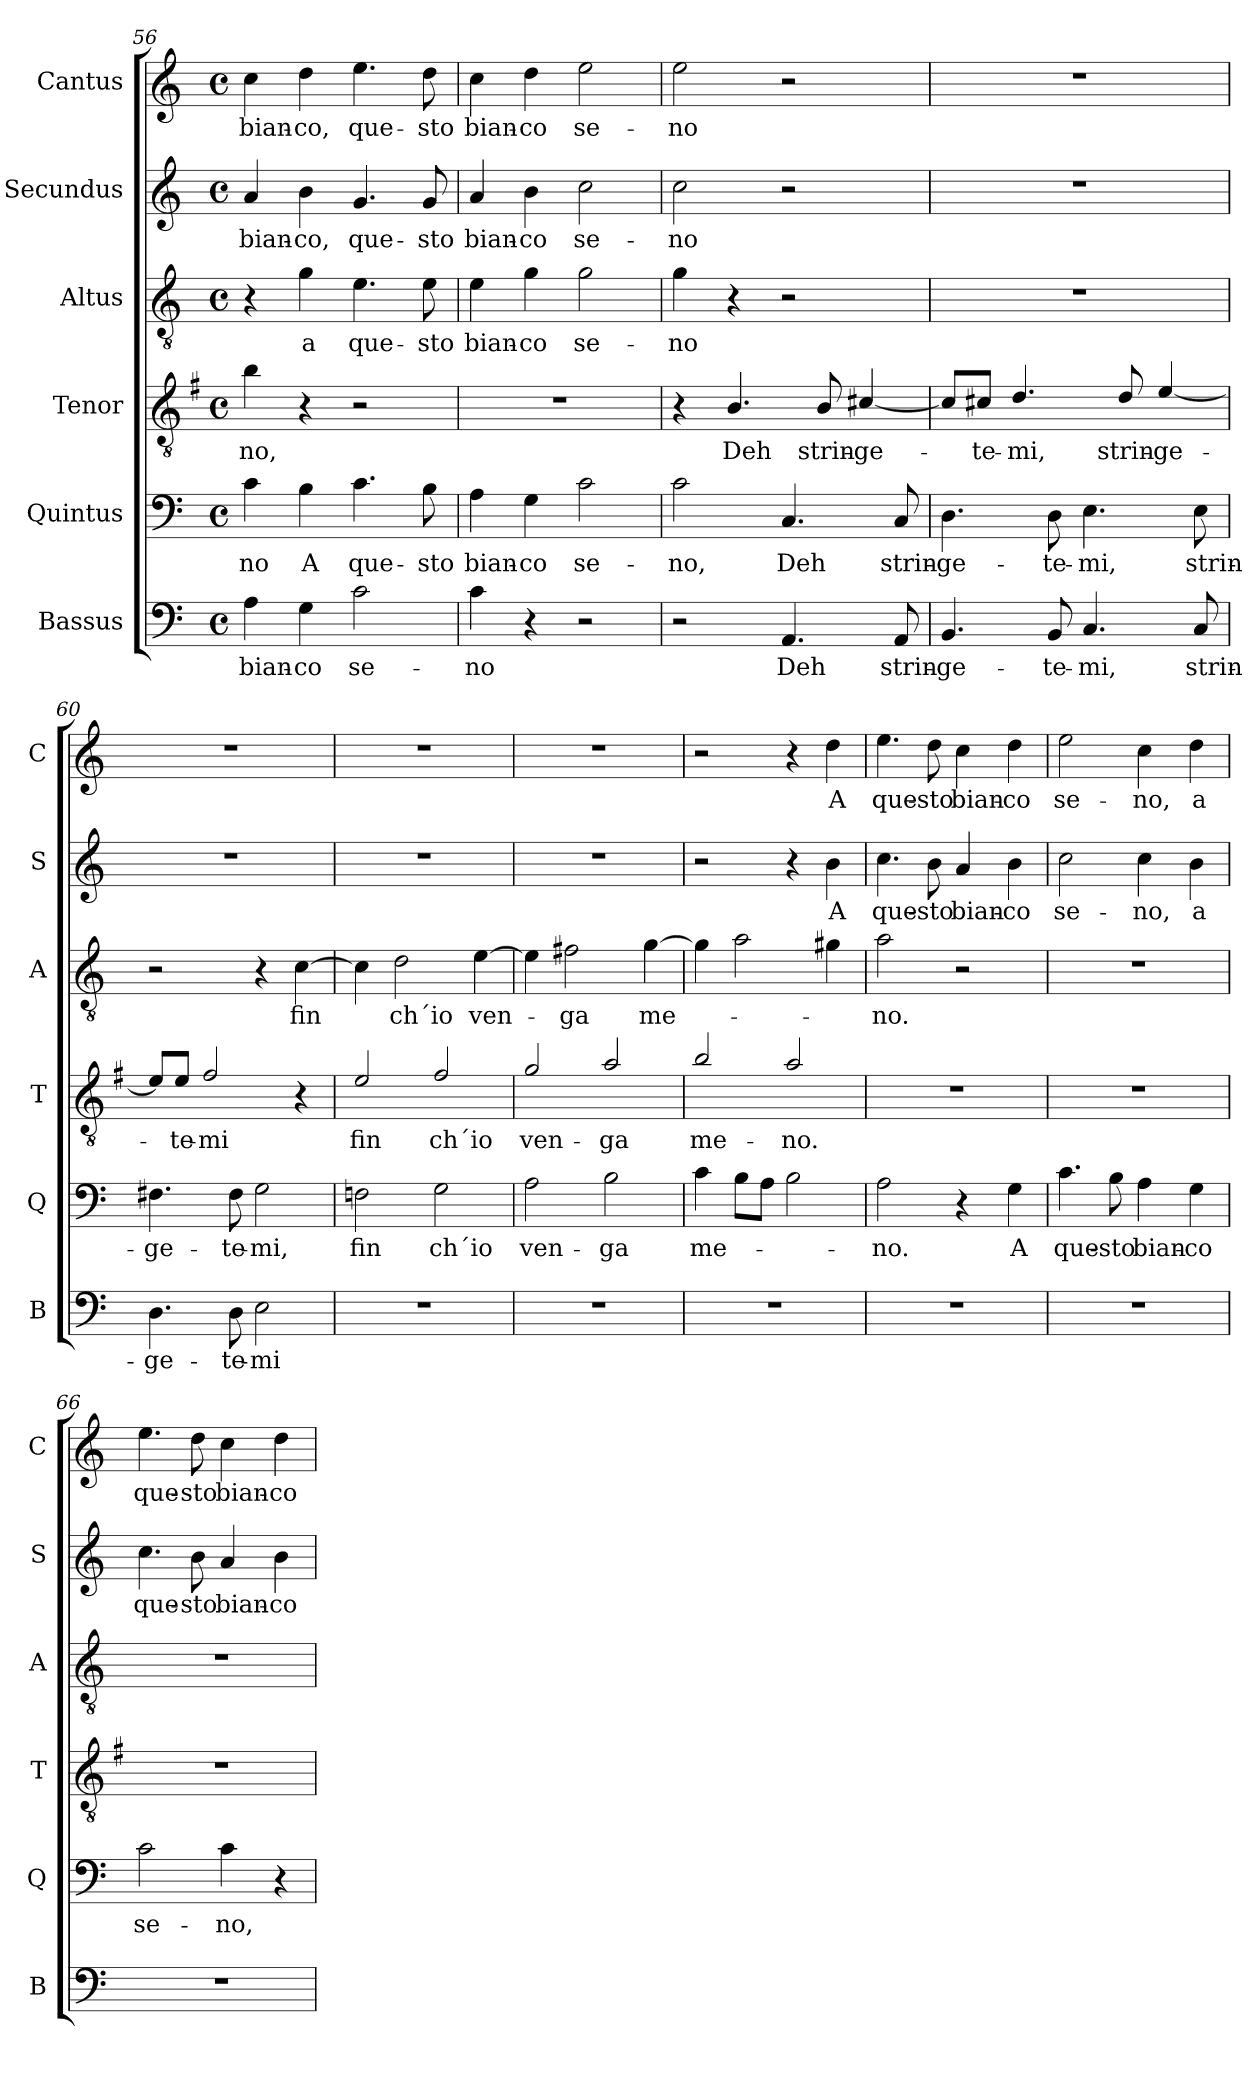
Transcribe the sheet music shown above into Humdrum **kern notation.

**kern	**text	**kern	**text	**kern	**text	**kern	**text	**kern	**text	**kern	**text
*part6	*part6	*part5	*part5	*part4	*part4	*part3	*part3	*part2	*part2	*part1	*part1
*staff6	*staff6	*staff5	*staff5	*staff4	*staff4	*staff3	*staff3	*staff2	*staff2	*staff1	*staff1
*I"Bassus	*	*I"Quintus	*	*I"Tenor	*	*I"Altus	*	*I"Secundus	*	*I"Cantus	*
*I'B	*	*I'Q	*	*I'T	*	*I'A	*	*I'S	*	*I'C	*
*clefF4	*	*clefF4	*	*clefGv2	*	*clefGv2	*	*clefG2	*	*clefG2	*
*	*	*	*	*ITrd4c7	*	*	*	*	*	*	*
*k[]	*	*k[]	*	*k[]	*	*k[]	*	*k[]	*	*k[]	*
*M4/4	*	*M4/4	*	*M4/4	*	*M4/4	*	*M4/4	*	*M4/4	*
*met(c)	*	*met(c)	*	*met(c)	*	*met(c)	*	*met(c)	*	*met(c)	*
=56	=56	=56	=56	=56	=56	=56	=56	=56	=56	=56	=56
!	!LO:LY:b	!	!LO:LY:b	!	!LO:LY:b	!	!	!	!LO:LY:b	!	!LO:LY:b
4A\	bian-	4c\	-no	4e\	-no,	4r	.	4a/	bian-	4cc\	bian-
!	!LO:LY:b	!	!LO:LY:b	!	!	!	!LO:LY:b	!	!LO:LY:b	!	!LO:LY:b
4G\	-co	4B\	A	4r	.	4g\	a	4b\	-co,	4dd\	-co,
!	!LO:LY:b	!	!LO:LY:b	!	!	!	!LO:LY:b	!	!LO:LY:b	!	!LO:LY:b
2c\	se-	4.c\	que-	2r	.	4.e\	que-	4.g/	que-	4.ee\	que-
!	!	!	!LO:LY:b	!	!	!	!LO:LY:b	!	!LO:LY:b	!	!LO:LY:b
.	.	8B\	-sto	.	.	8e\	-sto	8g/	-sto	8dd\	-sto
=57	=57	=57	=57	=57	=57	=57	=57	=57	=57	=57	=57
!	!LO:LY:b	!	!LO:LY:b	!	!	!	!LO:LY:b	!	!LO:LY:b	!	!LO:LY:b
4c\	-no	4A\	bian-	1r	.	4e\	bian-	4a/	bian-	4cc\	bian-
!	!	!	!LO:LY:b	!	!	!	!LO:LY:b	!	!LO:LY:b	!	!LO:LY:b
4r	.	4G\	-co	.	.	4g\	-co	4b\	-co	4dd\	-co
!	!	!	!LO:LY:b	!	!	!	!LO:LY:b	!	!LO:LY:b	!	!LO:LY:b
2r	.	2c\	se-	.	.	2g\	se-	2cc\	se-	2ee\	se-
=58	=58	=58	=58	=58	=58	=58	=58	=58	=58	=58	=58
!	!	!	!LO:LY:b	!	!	!	!LO:LY:b	!	!LO:LY:b	!	!LO:LY:b
2r	.	2c\	-no,	4r	.	4g\	-no	2cc\	-no	2ee\	-no
!	!	!	!	!	!LO:LY:b	!	!	!	!	!	!
.	.	.	.	4.E/	Deh	4r	.	.	.	.	.
!	!LO:LY:b	!	!LO:LY:b	!	!	!	!	!	!	!	!
4.AA/	Deh	4.C/	Deh	.	.	2r	.	2r	.	2r	.
!	!	!	!	!	!LO:LY:b	!	!	!	!	!	!
.	.	.	.	8E/	strin-	.	.	.	.	.	.
!	!	!	!	!	!LO:LY:b	!	!	!	!	!	!
.	.	.	.	[4F#X/	-ge-	.	.	.	.	.	.
!	!LO:LY:b	!	!LO:LY:b	!	!	!	!	!	!	!	!
8AA/	strin-	8C/	strin-	.	.	.	.	.	.	.	.
!!LO:PB:g=z
=59	=59	=59	=59	=59	=59	=59	=59	=59	=59	=59	=59
!	!LO:LY:b	!	!LO:LY:b	!	!	!	!	!	!	!	!
4.BB/	-ge-	4.D\	-ge-	8F#/L]	.	1r	.	1r	.	1r	.
!	!	!	!	!	!LO:LY:b	!	!	!	!	!	!
.	.	.	.	8F#X/J	-te-	.	.	.	.	.	.
!	!	!	!	!	!LO:LY:b	!	!	!	!	!	!
.	.	.	.	4.G/	-mi,	.	.	.	.	.	.
!	!LO:LY:b	!	!LO:LY:b	!	!	!	!	!	!	!	!
8BB/	-te-	8D\	-te-	.	.	.	.	.	.	.	.
!	!LO:LY:b	!	!LO:LY:b	!	!	!	!	!	!	!	!
4.C/	-mi,	4.E\	-mi,	.	.	.	.	.	.	.	.
!	!	!	!	!	!LO:LY:b	!	!	!	!	!	!
.	.	.	.	8G/	strin-	.	.	.	.	.	.
!	!	!	!	!	!LO:LY:b	!	!	!	!	!	!
.	.	.	.	[4A/	-ge-	.	.	.	.	.	.
!	!LO:LY:b	!	!LO:LY:b	!	!	!	!	!	!	!	!
8C/	strin-	8E\	strin-	.	.	.	.	.	.	.	.
=60	=60	=60	=60	=60	=60	=60	=60	=60	=60	=60	=60
!	!LO:LY:b	!	!LO:LY:b	!	!	!	!	!	!	!	!
4.D\	-ge-	4.F#X\	-ge-	8A/L]	.	2r	.	1r	.	1r	.
!	!	!	!	!	!LO:LY:b	!	!	!	!	!	!
.	.	.	.	8A/J	-te-	.	.	.	.	.	.
!	!	!	!	!	!LO:LY:b	!	!	!	!	!	!
.	.	.	.	2B/	-mi	.	.	.	.	.	.
!	!LO:LY:b	!	!LO:LY:b	!	!	!	!	!	!	!	!
8D\	-te-	8F#\	-te-	.	.	.	.	.	.	.	.
!	!LO:LY:b	!	!LO:LY:b	!	!	!	!	!	!	!	!
2E\	-mi	2G\	-mi,	.	.	4r	.	.	.	.	.
!	!	!	!	!	!	!	!LO:LY:b	!	!	!	!
.	.	.	.	4r	.	[4c\	fin	.	.	.	.
=61	=61	=61	=61	=61	=61	=61	=61	=61	=61	=61	=61
!	!	!	!LO:LY:b	!	!LO:LY:b	!	!	!	!	!	!
1r	.	2Fn\	fin	2A/	fin	4c\]	.	1r	.	1r	.
!	!	!	!	!	!	!	!LO:LY:b	!	!	!	!
.	.	.	.	.	.	2d\	ch´io	.	.	.	.
!	!	!	!LO:LY:b	!	!LO:LY:b	!	!	!	!	!	!
.	.	2G\	ch´io	2B/	ch´io	.	.	.	.	.	.
!	!	!	!	!	!	!	!LO:LY:b	!	!	!	!
.	.	.	.	.	.	[4e\	ven-	.	.	.	.
=62	=62	=62	=62	=62	=62	=62	=62	=62	=62	=62	=62
!	!	!	!LO:LY:b	!	!LO:LY:b	!	!	!	!	!	!
1r	.	2A\	ven-	2c/	ven-	4e\]	.	1r	.	1r	.
!	!	!	!	!	!	!	!LO:LY:b	!	!	!	!
.	.	.	.	.	.	2f#X\	-ga	.	.	.	.
!	!	!	!LO:LY:b	!	!LO:LY:b	!	!	!	!	!	!
.	.	2B\	-ga	2d/	-ga	.	.	.	.	.	.
!	!	!	!	!	!	!	!LO:LY:b	!	!	!	!
.	.	.	.	.	.	[4g\	me-	.	.	.	.
=63	=63	=63	=63	=63	=63	=63	=63	=63	=63	=63	=63
!	!	!	!LO:LY:b	!	!LO:LY:b	!	!	!	!	!	!
1r	.	4c\	me-	2e/	me-	4g\]	.	2r	.	2r	.
.	.	8B\L	.	.	.	2a\	.	.	.	.	.
.	.	8A\J	.	.	.	.	.	.	.	.	.
!	!	!	!	!	!LO:LY:b	!	!	!	!	!	!
.	.	2B\	.	2d/	-no.	.	.	4r	.	4r	.
!	!	!	!	!	!	!	!	!	!LO:LY:b	!	!LO:LY:b
.	.	.	.	.	.	4g#X\	.	4b\	A	4dd\	A
!!LO:LB:g=z
=64	=64	=64	=64	=64	=64	=64	=64	=64	=64	=64	=64
!	!	!	!LO:LY:b	!	!	!	!LO:LY:b	!	!LO:LY:b	!	!LO:LY:b
1r	.	2A\	-no.	1r	.	2a\	-no.	4.cc\	que-	4.ee\	que-
!	!	!	!	!	!	!	!	!	!LO:LY:b	!	!LO:LY:b
.	.	.	.	.	.	.	.	8b\	-sto	8dd\	-sto
!	!	!	!	!	!	!	!	!	!LO:LY:b	!	!LO:LY:b
.	.	4r	.	.	.	2r	.	4a/	bian-	4cc\	bian-
!	!	!	!LO:LY:b	!	!	!	!	!	!LO:LY:b	!	!LO:LY:b
.	.	4G\	A	.	.	.	.	4b\	-co	4dd\	-co
=65	=65	=65	=65	=65	=65	=65	=65	=65	=65	=65	=65
!	!	!	!LO:LY:b	!	!	!	!	!	!LO:LY:b	!	!LO:LY:b
1r	.	4.c\	que-	1r	.	1r	.	2cc\	se-	2ee\	se-
!	!	!	!LO:LY:b	!	!	!	!	!	!	!	!
.	.	8B\	-sto	.	.	.	.	.	.	.	.
!	!	!	!LO:LY:b	!	!	!	!	!	!LO:LY:b	!	!LO:LY:b
.	.	4A\	bian-	.	.	.	.	4cc\	-no,	4cc\	-no,
!	!	!	!LO:LY:b	!	!	!	!	!	!LO:LY:b	!	!LO:LY:b
.	.	4G\	-co	.	.	.	.	4b\	a	4dd\	a
=66	=66	=66	=66	=66	=66	=66	=66	=66	=66	=66	=66
!	!	!	!LO:LY:b	!	!	!	!	!	!LO:LY:b	!	!LO:LY:b
1r	.	2c\	se-	1r	.	1r	.	4.cc\	que-	4.ee\	que-
!	!	!	!	!	!	!	!	!	!LO:LY:b	!	!LO:LY:b
.	.	.	.	.	.	.	.	8b\	-sto	8dd\	-sto
!	!	!	!LO:LY:b	!	!	!	!	!	!LO:LY:b	!	!LO:LY:b
.	.	4c\	-no,	.	.	.	.	4a/	bian-	4cc\	bian-
!	!	!	!	!	!	!	!	!	!LO:LY:b	!	!LO:LY:b
.	.	4r	.	.	.	.	.	4b\	-co	4dd\	-co
=	=	=	=	=	=	=	=	=	=	=	=
*-	*-	*-	*-	*-	*-	*-	*-	*-	*-	*-	*-
